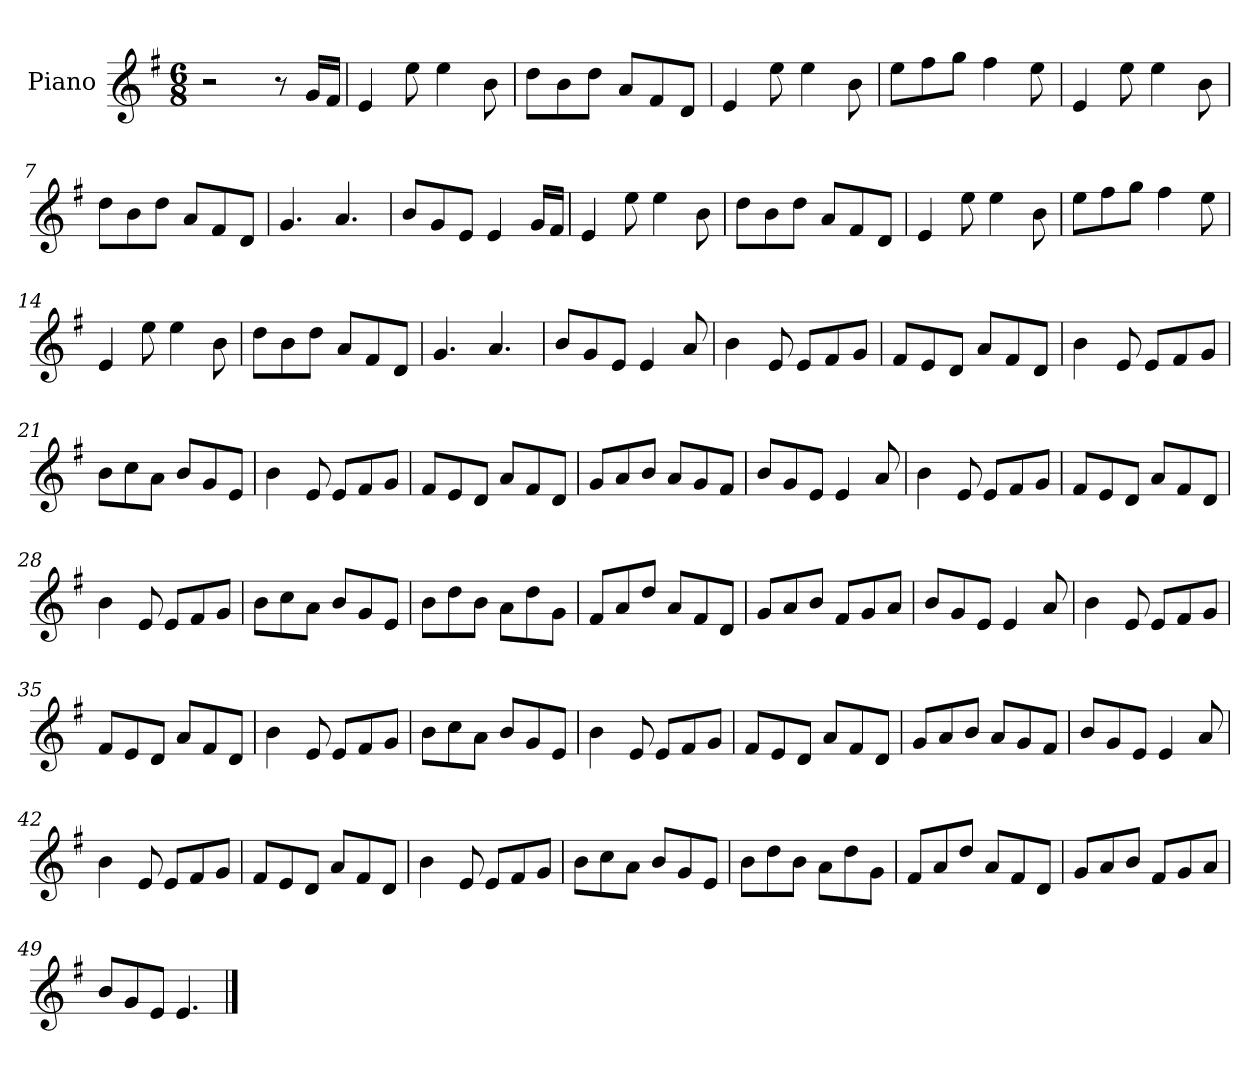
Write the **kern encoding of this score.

**kern
*part1
*staff1
*I"Piano
*I'Pno
*clefG2
*k[f#]
*M6/8
=1
2r
8r
16g/LL
16f#/JJ
=2
4e/
8ee\
4ee\
8b\
=3
8dd\L
8b\
8dd\J
8a/L
8f#/
8d/J
=4
4e/
8ee\
4ee\
8b\
=5
8ee\L
8ff#\
8gg\J
4ff#\
8ee\
=6
4e/
8ee\
4ee\
8b\
=7
8dd\L
8b\
8dd\J
8a/L
8f#/
8d/J
=8
4.g/
4.a/
=9
8b/L
8g/
8e/J
4e/
16g/LL
16f#/JJ
=10
4e/
8ee\
4ee\
8b\
=11
8dd\L
8b\
8dd\J
8a/L
8f#/
8d/J
=12
4e/
8ee\
4ee\
8b\
=13
8ee\L
8ff#\
8gg\J
4ff#\
8ee\
=14
4e/
8ee\
4ee\
8b\
=15
8dd\L
8b\
8dd\J
8a/L
8f#/
8d/J
=16
4.g/
4.a/
=17
8b/L
8g/
8e/J
4e/
8a/
=18
4b\
8e/
8e/L
8f#/
8g/J
=19
8f#/L
8e/
8d/J
8a/L
8f#/
8d/J
=20
4b\
8e/
8e/L
8f#/
8g/J
=21
8b\L
8cc\
8a\J
8b/L
8g/
8e/J
=22
4b\
8e/
8e/L
8f#/
8g/J
=23
8f#/L
8e/
8d/J
8a/L
8f#/
8d/J
=24
8g/L
8a/
8b/J
8a/L
8g/
8f#/J
=25
8b/L
8g/
8e/J
4e/
8a/
=26
4b\
8e/
8e/L
8f#/
8g/J
=27
8f#/L
8e/
8d/J
8a/L
8f#/
8d/J
=28
4b\
8e/
8e/L
8f#/
8g/J
=29
8b\L
8cc\
8a\J
8b/L
8g/
8e/J
=30
8b\L
8dd\
8b\J
8a\L
8dd\
8g\J
=31
8f#/L
8a/
8dd/J
8a/L
8f#/
8d/J
=32
8g/L
8a/
8b/J
8f#/L
8g/
8a/J
=33
8b/L
8g/
8e/J
4e/
8a/
=34
4b\
8e/
8e/L
8f#/
8g/J
=35
8f#/L
8e/
8d/J
8a/L
8f#/
8d/J
=36
4b\
8e/
8e/L
8f#/
8g/J
=37
8b\L
8cc\
8a\J
8b/L
8g/
8e/J
=38
4b\
8e/
8e/L
8f#/
8g/J
=39
8f#/L
8e/
8d/J
8a/L
8f#/
8d/J
=40
8g/L
8a/
8b/J
8a/L
8g/
8f#/J
=41
8b/L
8g/
8e/J
4e/
8a/
=42
4b\
8e/
8e/L
8f#/
8g/J
=43
8f#/L
8e/
8d/J
8a/L
8f#/
8d/J
=44
4b\
8e/
8e/L
8f#/
8g/J
=45
8b\L
8cc\
8a\J
8b/L
8g/
8e/J
=46
8b\L
8dd\
8b\J
8a\L
8dd\
8g\J
=47
8f#/L
8a/
8dd/J
8a/L
8f#/
8d/J
=48
8g/L
8a/
8b/J
8f#/L
8g/
8a/J
=49
8b/L
8g/
8e/J
4.e/
==
*-
